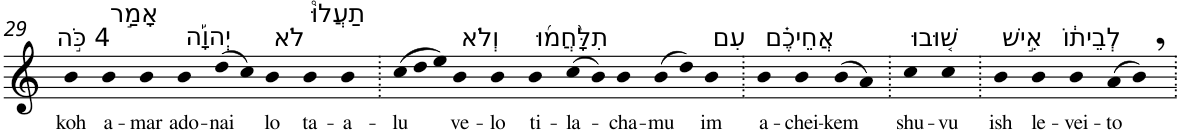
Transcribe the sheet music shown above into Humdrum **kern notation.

**kern	**text
*part1	*part1
*staff1	*staff1
*I"Piano	*
*I'Pno	*
!!LO:PB:g=z
*clefG2	*
*k[]	*
=29	=29
!LO:TX:a:t=4 כֹּ֣ה	!
!	!LO:LY:b
4b	koh
!LO:TX:a:t=אָמַ֣ר	!
!	!LO:LY:b
4b	a-
!	!LO:LY:b
4b	-mar
!LO:TX:a:t=יְהוָ֡ה	!
!	!LO:LY:b
4b	ado-
!	!LO:LY:b
(>8dd	-nai
8cc)	.
!LO:TX:a:t=לֹא	!
!	!LO:LY:b
4b	lo
!LO:TX:a:t=תַעֲלוּ֩	!
!	!LO:LY:b
4b	ta-
!	!LO:LY:b
4b	-a-
=30.	=30.
*Xtuplet	*
!	!LO:LY:b
(>12cc	-lu
12dd	.
12ee)	.
!LO:TX:a:t=וְלֹא	!
!	!LO:LY:b
4b	ve-
!	!LO:LY:b
4b	-lo
!LO:TX:a:t=תִלָּ֨חֲמ֜וּ	!
!	!LO:LY:b
4b	ti-
!	!LO:LY:b
(>8cc	-la-
8b)	.
!	!LO:LY:b
4b	-cha-
!	!LO:LY:b
(>8b	-mu
8dd)	.
!LO:TX:a:t=עִם	!
!	!LO:LY:b
4b	im
=31.	=31.
!LO:TX:a:t=אֲחֵיכֶ֗ם	!
!	!LO:LY:b
4b	a-
!	!LO:LY:b
4b	-chei-
!	!LO:LY:b
(>8b	-kem
8a)	.
=32.	=32.
!LO:TX:a:t=שׁ֚וּבוּ	!
!	!LO:LY:b
4cc	shu-
!	!LO:LY:b
4cc	-vu
=33.	=33.
!LO:TX:a:t=אִ֣ישׁ	!
!	!LO:LY:b
4b	ish
!LO:TX:a:t=לְבֵית֔וֹ	!
!	!LO:LY:b
4b	le-
!	!LO:LY:b
4b	-vei-
!	!LO:LY:b
(>8a	-to
8b,)	.
=.	=.
*-	*-
